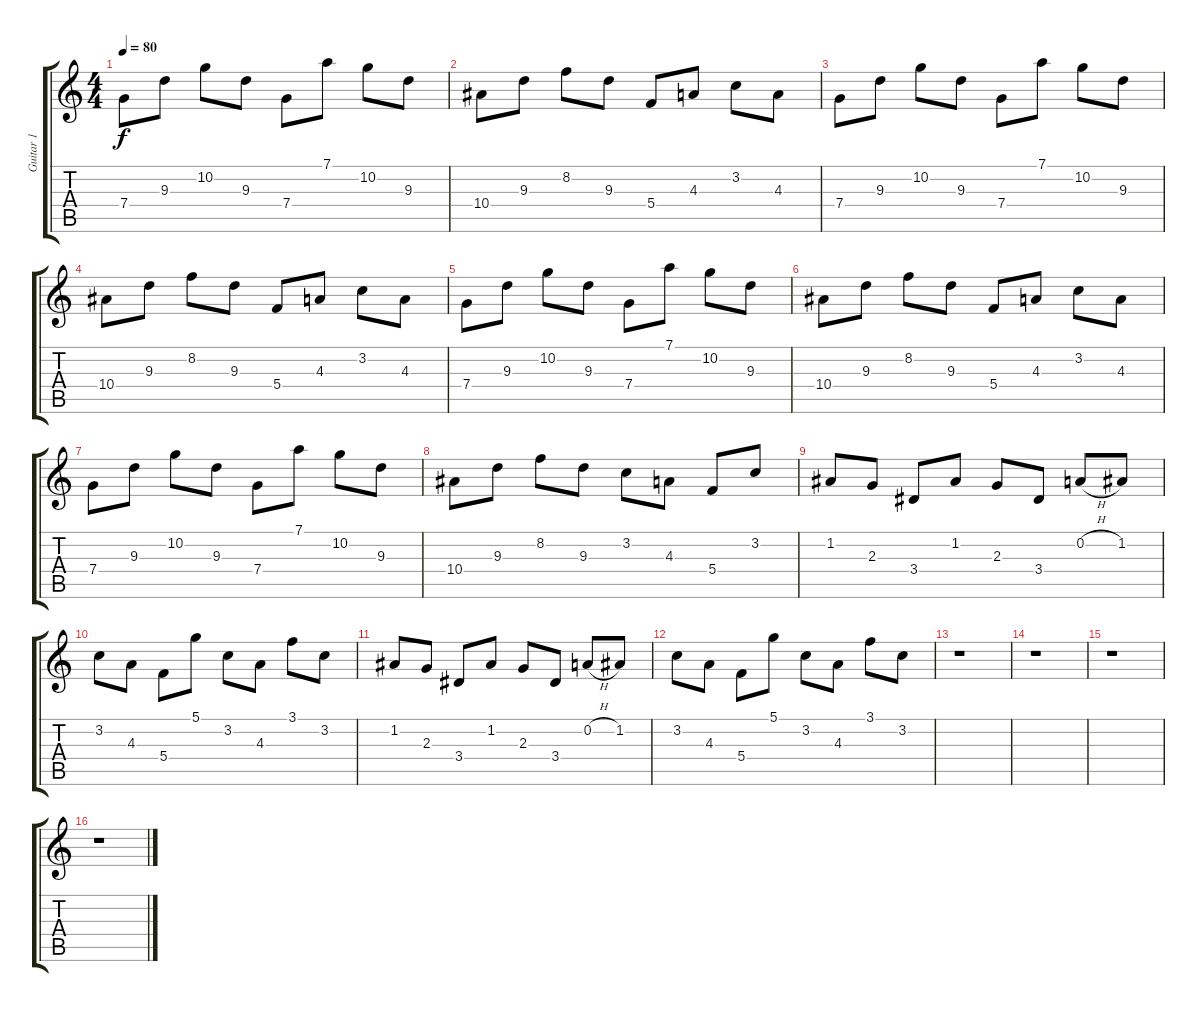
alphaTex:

\track ("Guitar 1" "Guitar 1") {instrument acousticguitarsteel}
\staff {score tabs}
\tuning (D4 A3 F3 C3 G2 D2) {hide}
\ts (4 4)
\tempo 80
\clef g2
\ks c
7.4.8{dy f} 9.3.8 10.2.8 9.3.8 7.4.8 7.1.8 10.2.8 9.3.8 |
10.4.8 9.3.8 8.2.8 9.3.8 5.4.8 4.3.8 3.2.8 4.3.8 |
7.4.8 9.3.8 10.2.8 9.3.8 7.4.8 7.1.8 10.2.8 9.3.8 |
10.4.8 9.3.8 8.2.8 9.3.8 5.4.8 4.3.8 3.2.8 4.3.8 |
7.4.8 9.3.8 10.2.8 9.3.8 7.4.8 7.1.8 10.2.8 9.3.8 |
10.4.8 9.3.8 8.2.8 9.3.8 5.4.8 4.3.8 3.2.8 4.3.8 |
7.4.8 9.3.8 10.2.8 9.3.8 7.4.8 7.1.8 10.2.8 9.3.8 |
10.4.8 9.3.8 8.2.8 9.3.8 3.2.8 4.3.8 5.4.8 3.2.8 |
1.2.8 2.3.8 3.4.8 1.2.8 2.3.8 3.4.8 0.2{h}.8 1.2.8 |
3.2.8 4.3.8 5.4.8 5.1.8 3.2.8 4.3.8 3.1.8 3.2.8 |
1.2.8 2.3.8 3.4.8 1.2.8 2.3.8 3.4.8 0.2{h}.8 1.2.8 |
3.2.8 4.3.8 5.4.8 5.1.8 3.2.8 4.3.8 3.1.8 3.2.8 |
r.1 |
r.1 |
r.1 |
r.1
